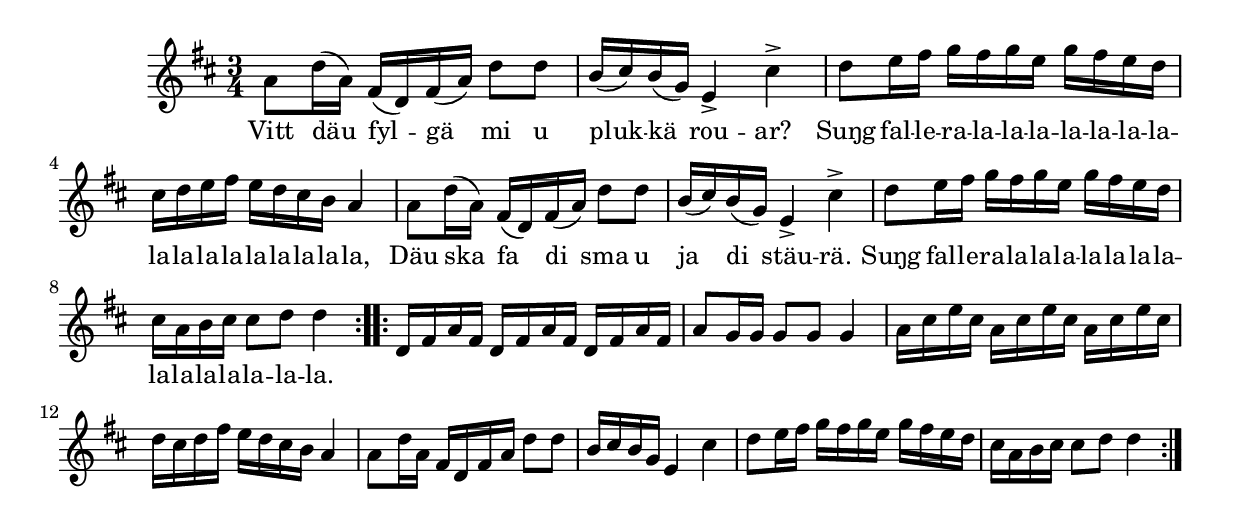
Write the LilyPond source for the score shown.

{
\time 3/4
\key d \major

\repeat volta 2 { 
 a'8 d''16-( a'-) fis'-( d'-) fis'-( a'-) d''8 d''  | 
 b'16-( cis''-) b'-( g'-) e'4-> cis''->  | 
  d''8 e''16 fis'' g'' fis'' g'' e'' g'' fis'' e'' d''  | 
 cis'' d'' e'' fis'' e'' d'' cis'' b' a'4  | 
  a'8 d''16-( a'-) fis'-( d'-) fis'-( a'-) d''8 d''  | 
 b'16-( cis''-) b'-( g'-) e'4-> cis''->  | 
  d''8 e''16 fis'' g'' fis'' g'' e'' g'' fis'' e'' d''  | 
 cis'' a' b' cis'' cis''8 d'' d''4  |
 } %( endrepeat )% 
\repeat volta 2 { 
  d'16 fis' a' fis' d' fis' a' fis' d' fis' a' fis'  | 
 a'8 g'16 g' g'8 g' g'4  | 
 a'16 cis'' e'' cis'' a' cis'' e'' cis'' a' cis'' e'' cis''  | 
 d'' cis'' d'' fis'' e'' d'' cis'' b' a'4  | 
 a'8 d''16 a' fis' d' fis' a' d''8 d''  | 
 b'16 cis'' b' g' e'4 cis''  | 
 d''8 e''16 fis'' g'' fis'' g'' e'' g'' fis'' e'' d''  | 
 cis'' a' b' cis'' cis''8 d'' d''4  |
 } %( endrepeat )% 
 
}
 \addlyrics {
     Vitt däu_ fyl -- gä_ mi u pluk -- -- kä_ rou -- ar?
     Suŋg fal -- le -- ra -- la -- la -- la -- la -- la -- la -- la -- la -- la -- la -- la -- la -- la -- la -- la -- la,
     Däu ska_ fa_ di_ sma u ja_ di_ stäu -- rä.
     Suŋg fal -- le -- ra -- la -- la -- la -- la -- la -- la -- la -- la -- la -- la -- la -- la -- la -- la.
}

